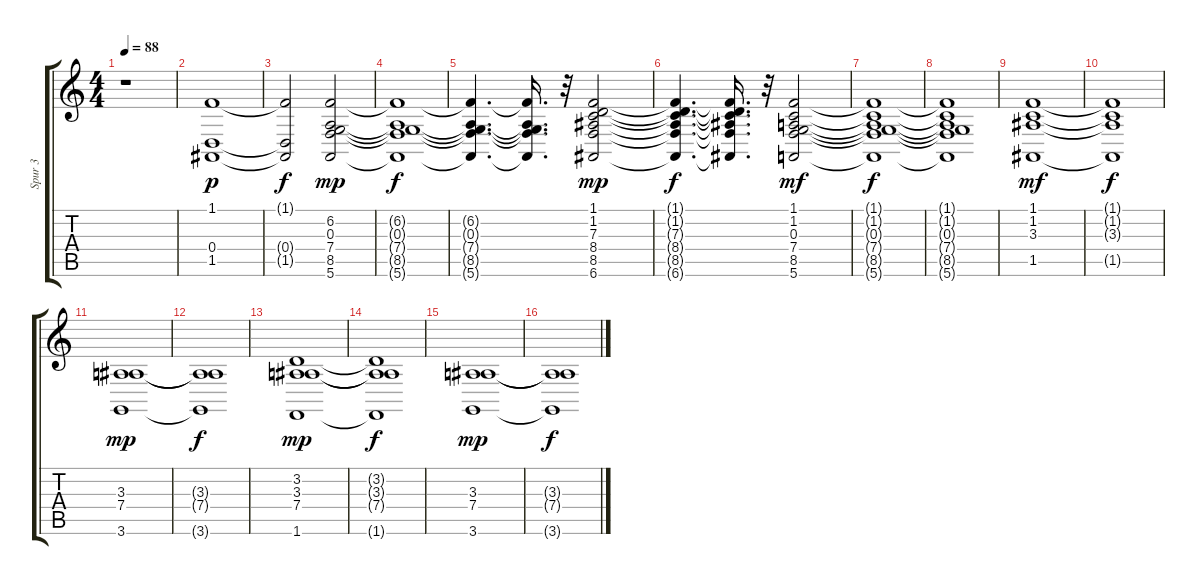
\track ("Spur 3" "Spur 3") {instrument stringensemble2}
\staff {score tabs}
\tuning (E4 B3 G3 D3 A2 E2) {hide}
\ts (4 4)
\tempo 88
\clef g2
\ks c
r.1{dy p instrument stringensemble2} |
(1.1 0.4 1.5).1 |
(1.1{t} 0.4{t} 1.5{t}).2{dy f} (6.2 0.3 7.4 8.5 5.6).2{dy mp} |
(6.2{t} 0.3{t} 7.4{t} 8.5{t} 5.6{t}).1{dy f} |
(6.2{t} 0.3{t} 7.4{t} 8.5{t} 5.6{t}).4{d} (6.2{t} 0.3{t} 7.4{t} 8.5{t} 5.6{t}).16{d} r.32 (1.1 1.2 7.3 8.4 8.5 6.6).2{dy mp} |
(1.1{t} 1.2{t} 7.3{t} 8.4{t} 8.5{t} 6.6{t}).4{d dy f} (1.1{t} 1.2{t} 7.3{t} 8.4{t} 8.5{t} 6.6{t}).16{d} r.32 (1.1 1.2 0.3 7.4 8.5 5.6).2{dy mf} |
(1.1{t} 1.2{t} 0.3{t} 7.4{t} 8.5{t} 5.6{t}).1{dy f} |
(1.1{t} 1.2{t} 0.3{t} 7.4{t} 8.5{t} 5.6{t}).1 |
(1.1 1.2 3.3 1.5).1{dy mf} |
(1.1{t} 1.2{t} 3.3{t} 1.5{t}).1{dy f} |
(3.3 7.4 3.6).1{dy mp} |
(3.3{t} 7.4{t} 3.6{t}).1{dy f} |
(3.2 3.3 7.4 1.6).1{dy mp} |
(3.2{t} 3.3{t} 7.4{t} 1.6{t}).1{dy f} |
(3.3 7.4 3.6).1{dy mp} |
(3.3{t} 7.4{t} 3.6{t}).1{dy f}
